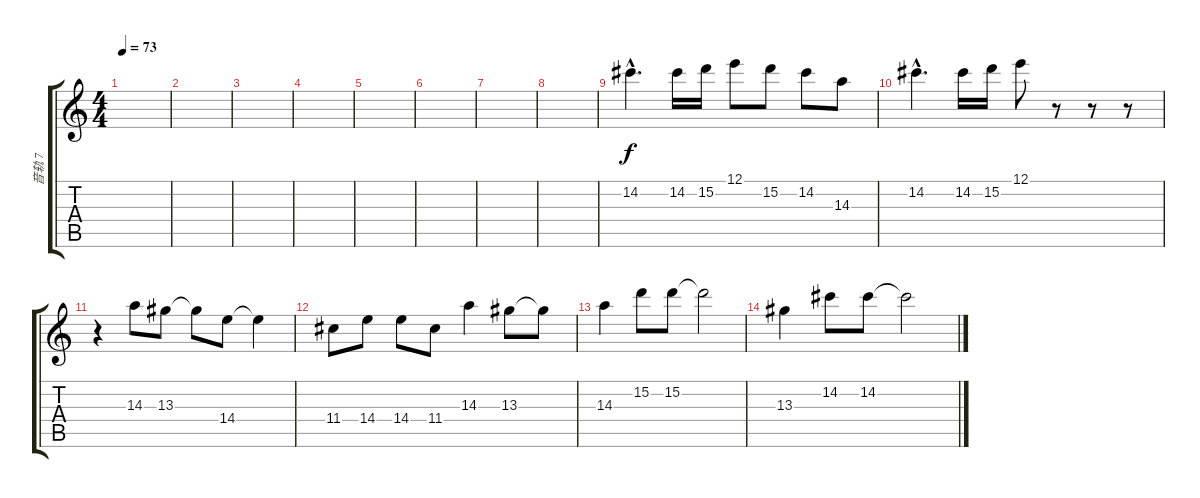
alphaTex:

\track ("音轨 7" "音轨 7") {instrument overdrivenguitar}
\staff {score tabs}
\tuning (E4 B3 G3 D3 A2 E2) {hide}
\ts (4 4)
\tempo 73
\clef g2
\ks c
|
|
|
|
|
|
|
|
14.2{hac}.4{d} 14.2.16 15.2.16 12.1.8 15.2.8 14.2.8 14.3.8 |
14.2{hac}.4{d} 14.2.16 15.2.16 12.1.8 r.8 r.8 r.8 |
r.4 14.3.8 13.3.8 13.3{t}.8 14.4.8 14.4{t}.4 |
11.4.8 14.4.8 14.4.8 11.4.8 14.3.4 13.3.8 13.3{t}.8 |
14.3.4 15.2.8 15.2.8 15.2{t}.2 |
13.3.4 14.2.8 14.2.8 14.2{t}.2
